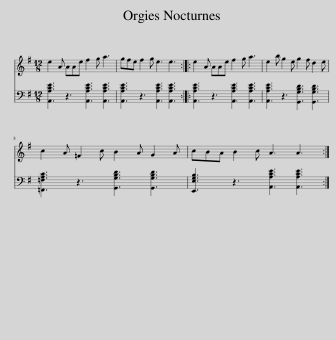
X:1
%%score 1 2
L:1/8
M:12/8
I:linebreak $
K:G
V:1 treble
V:2 bass
V:1
 e2 A AAe f2 g a3 | gfe f2 g e3 e3 :: e2 A AAe f2 g a3 | e2 b g2 e g2 f d2 e |$ c2 A =F2 c B2 A G2 A | %5
 cBA B2 c A3 A3 :| %6
V:2
 [A,,A,CE]3 z3 [A,,A,CE]3 [A,,A,CE]3 | [A,,A,CE]3 z3 [A,,A,CE]3 [A,,A,CE]3 :: [A,,A,CE]3 z3 [A,,A,CE]3 [A,,A,CE]3 | [A,,A,CE]3 z3 [G,,G,B,D]3 [G,,G,B,D]3 |$ [=F,,=F,A,C]3 z3 [G,,G,B,D]3 [G,,G,B,D]3 | %5
 [E,,E,G,B,]3 z3 [A,,A,CE]3 [A,,A,CE]3 :| %6
